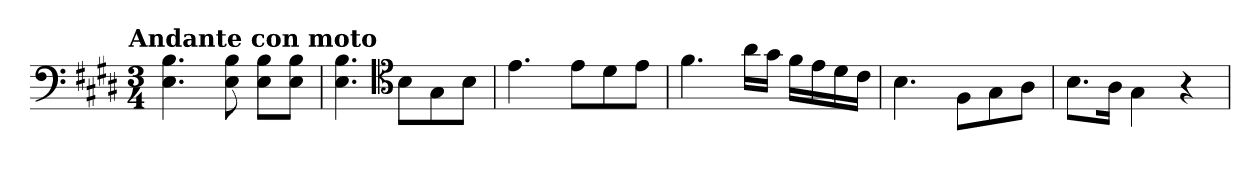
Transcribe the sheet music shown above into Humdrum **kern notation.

**kern
*part1
*staff1
*clefF4
*k[f#c#g#d#]
!!LO:TX:omd:t=Andante con moto
*M3/4
*MM92
=1
4.E! 4.B!
8E! 8B!
8E! 8B!L
8E! 8B!J
=2
4.E! 4.B!
*clefC4
8BL
8G#
8BJ
=3
4.e
(8eL
8d#
8eJ
=4
4.f#
16aLL
16g#JJ
16f#LL
16e
16d#
16c#JJ
=5
4.B
8F#\L
8G#\
8A\J
!!LO:LB:g=z
=6
8.BL
(16AJk
4G#\
4r
=
*-
